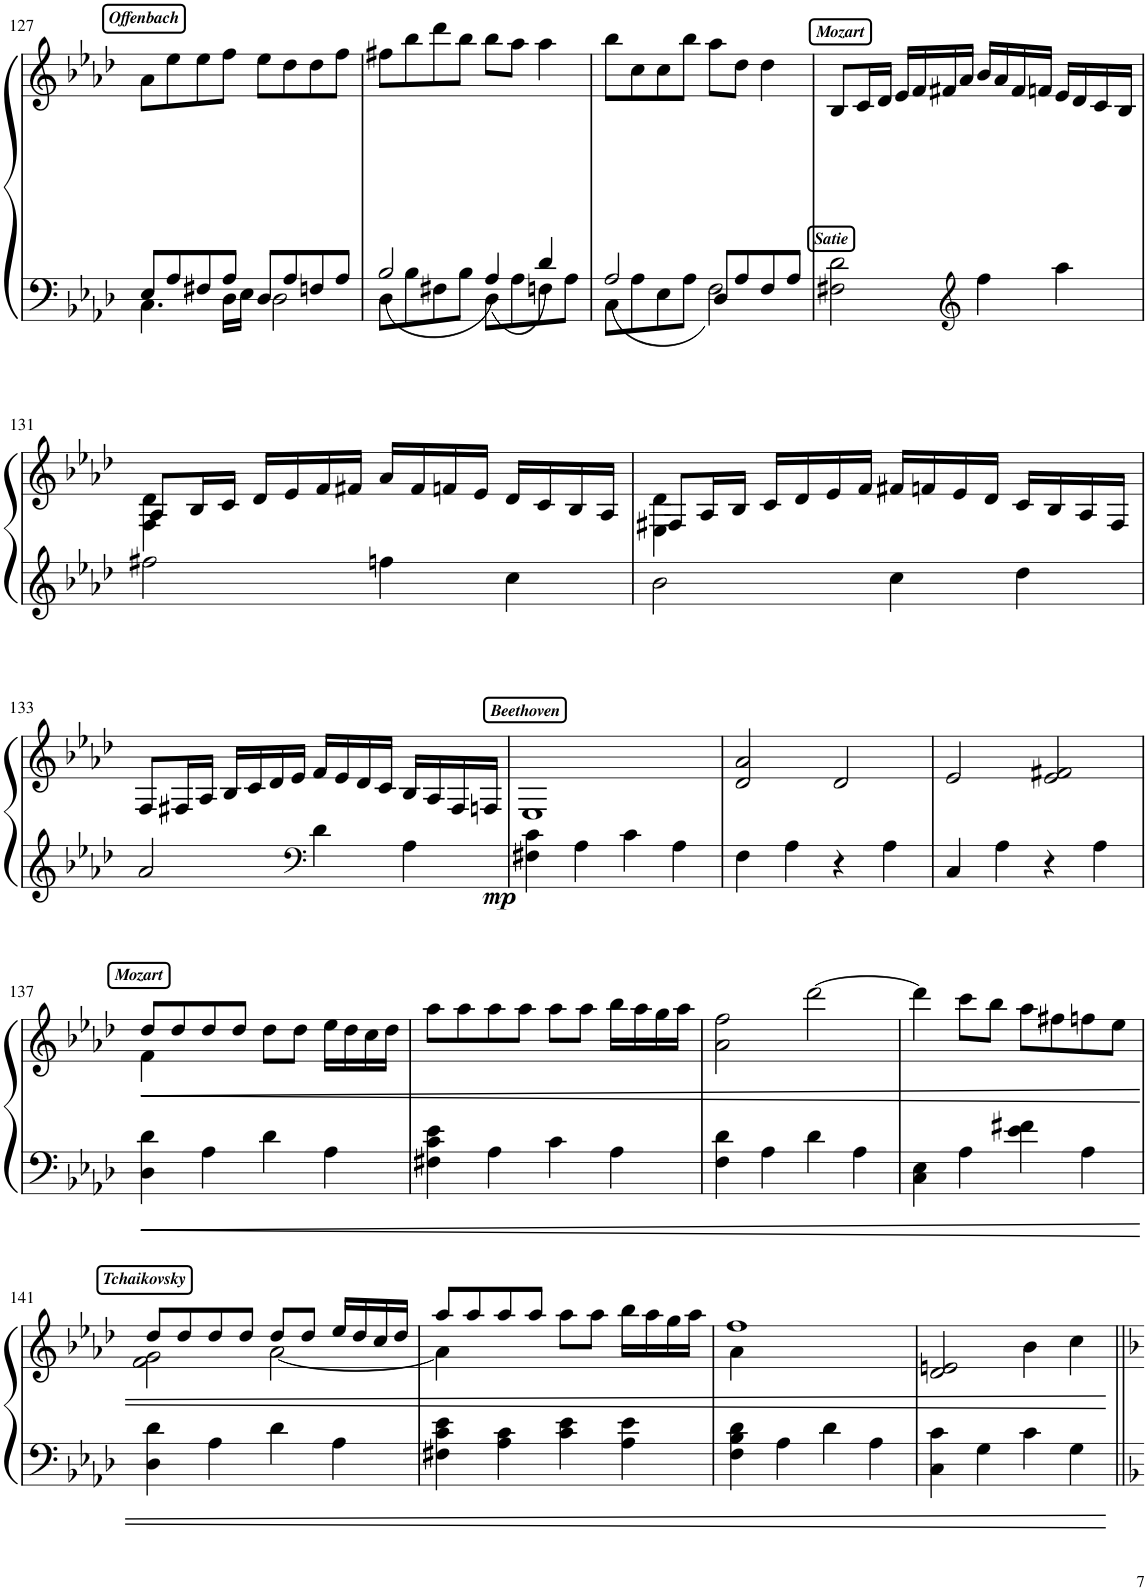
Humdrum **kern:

**kern	**kern	**dynam
*part1	*part1	*part1
*staff2	*staff1	*staff1/2
*I"Piano	*	*
*I'Pno.	*	*
!!LO:PB:g=z
*clefF4	*clefG2	*
*k[b-e-a-d-]	*k[b-e-a-d-]	*
*M4/4	*M4/4	*
!!LO:REH:place=s1:a:Bi:cj:fs=8:t=Offenbach
=127	=127	=127
*^	*	*
8E-/L	4.C\	8a-\L	.
8A-/	.	8ee-\	.
8F#X/	.	8ee-\	.
8A-/J	16D-\LL	8ff\J	.
.	16E-\JJ	.	.
8D-/L	2D-\	8ee-\L	.
8A-/	.	8dd-\	.
8Fn/	.	8dd-\	.
8A-/J	.	8ff\J	.
=128	=128	=128	=128
8D-\L	2B-/	8ff#X\L	.
8B-\	.	8bb-\	.
8F#X\	.	8ddd-\	.
8B-\J	.	8bb-\J	.
8D-\L	4A-/	8bb-\L	.
8A-\	.	8aa-\J	.
8Fn\	4d-/	4aa-\	.
8A-\J	.	.	.
=129	=129	=129	=129
8C\L	2A-/	8bb-\L	.
8A-\	.	8cc\	.
8E-\	.	8cc\	.
8A-\J	.	8bb-\J	.
8D-/L	2F\	8aa-\L	.
8A-/	.	8dd-\J	.
8F/	.	4dd-\	.
8A-/J	.	.	.
*v	*v	*	*
!!LO:REH:place=s1:b:Bi:cj:fs=8:t=Satie
!!LO:REH:place=s1:a:Bi:cj:fs=8:t=Mozart
=130	=130	=130
2F#X\ 2d-\	8B-/L	.
.	16c/L	.
.	16d-/JJ	.
.	16e-/LL	.
.	16f/	.
.	16f#X/	.
.	16a-/JJ	.
*clefG2	*	*
4ff\	16b-/LL	.
.	16a-/	.
.	16f#/	.
.	16fn/JJ	.
4aa-\	16e-/LL	.
.	16d-/	.
.	16c/	.
.	16B-/JJ	.
!!LO:LB:g=z
=131	=131	=131
*	*^	*
2ff#X\	8A-/L	4F\ 4d-\	.
.	16B-/L	.	.
.	16c/JJ	.	.
.	16d-/LL	2.ryy	.
.	16e-/	.	.
.	16f/	.	.
.	16f#X/JJ	.	.
4ffn\	16a-/LL	.	.
.	16f#/	.	.
.	16fn/	.	.
.	16e-/JJ	.	.
4cc\	16d-/LL	.	.
.	16c/	.	.
.	16B-/	.	.
.	16A-/JJ	.	.
=132	=132	=132	=132
2b-\	8F#X/L	4E-\ 4d-\	.
.	16A-/L	.	.
.	16B-/JJ	.	.
.	16c/LL	2.ryy	.
.	16d-/	.	.
.	16e-/	.	.
.	16f/JJ	.	.
4cc\	16f#X/LL	.	.
.	16fn/	.	.
.	16e-/	.	.
.	16d-/JJ	.	.
4dd-\	16c/LL	.	.
.	16B-/	.	.
.	16A-/	.	.
.	16F#/JJ	.	.
*	*v	*v	*
!!LO:LB:g=z
=133	=133	=133
2a-/	8F/L	.
.	16F#X/L	.
.	16A-/JJ	.
.	16B-/LL	.
.	16c/	.
.	16d-/	.
.	16e-/JJ	.
*clefF4	*	*
4d-\	16f/LL	.
.	16e-/	.
.	16d-/	.
.	16c/JJ	.
4A-\	16B-/LL	.
.	16A-/	.
.	16F#/	.
.	16Fn/JJ	.
!!LO:REH:place=s1:a:Bi:cj:fs=8:t=Beethoven
=134	=134	=134
!	!	!LO:DY:b=2
4F#X\ 4c\	1E-	mp
4A-\	.	.
4c\	.	.
4A-\	.	.
=135	=135	=135
4F\	2d-/ 2a-/	.
4A-\	.	.
4r	2d-/	.
4A-\	.	.
=136	=136	=136
4C/	2e-/	.
4A-\	.	.
4r	2e-/ 2f#X/	.
4A-\	.	.
!!LO:LB:g=z
!!LO:REH:place=s1:a:Bi:cj:fs=8:t=Mozart
=137	=137	=137
!	!	!LO:HP:b
*	*^	*
4D-\ 4d-\	8dd-/L	4f\	<
.	8dd-/	.	.
4A-\	8dd-/	2.ryy	.
.	8dd-/J	.	.
4d-\	8dd-\L	.	.
.	8dd-\J	.	.
4A-\	16ee-\LL	.	.
.	16dd-\	.	.
.	16cc\	.	.
.	16dd-\JJ	.	.
*	*v	*v	*
=138	=138	=138
4F#X\ 4c\ 4e-\	8aa-\L	.
.	8aa-\	.
4A-\	8aa-\	.
.	8aa-\J	.
4c\	8aa-\L	.
.	8aa-\J	.
4A-\	16bb-\LL	.
.	16aa-\	.
.	16gg\	.
.	16aa-\JJ	.
=139	=139	=139
4F\ 4d-\	2a-\ 2ff\	.
4A-\	.	.
4d-\	[2ddd-\	.
4A-\	.	.
=140	=140	=140
4C\ 4E-\	4ddd-\]	.
4A-\	8ccc\L	.
.	8bb-\J	.
4e-\ 4f#X\	8aa-\L	.
.	8ff#X\	.
4A-\	8ffn\	.
.	8ee-\J	.
!!LO:LB:g=z
!!LO:REH:place=s1:a:Bi:cj:fs=8:t=Tchaikovsky
=141	=141	=141
*	*^	*
4D-\ 4d-\	2f\ 2g\	8dd-/L	.
.	.	8dd-/	.
4A-\	.	8dd-/	.
.	.	8dd-/J	.
4d-\	[2a-\	8dd-/L	.
.	.	8dd-/J	.
4A-\	.	16ee-/LL	.
.	.	16dd-/	.
.	.	16cc/	.
.	.	16dd-/JJ	.
=142	=142	=142	=142
4F#X\ 4c\ 4e-\	8aa-/L	4a-\]	.
.	8aa-/	.	.
4A-\ 4c\	8aa-/	2.ryy	.
.	8aa-/J	.	.
4c\ 4e-\	8aa-\L	.	.
.	8aa-\J	.	.
4A-\ 4e-\	16bb-\LL	.	.
.	16aa-\	.	.
.	16gg\	.	.
.	16aa-\JJ	.	.
=143	=143	=143	=143
4F\ 4B-\ 4d-\	1ff	4a-\	.
4A-\	.	2.ryy	.
4d-\	.	.	.
4A-\	.	.	.
*	*v	*v	*
=144	=144	=144
4C\ 4c\	2d-/ 2en/	.
4G\	.	.
4c\	4b-\	.
4G\	4cc\	.
.	.	[
=||	=||	=||
*-	*-	*-
